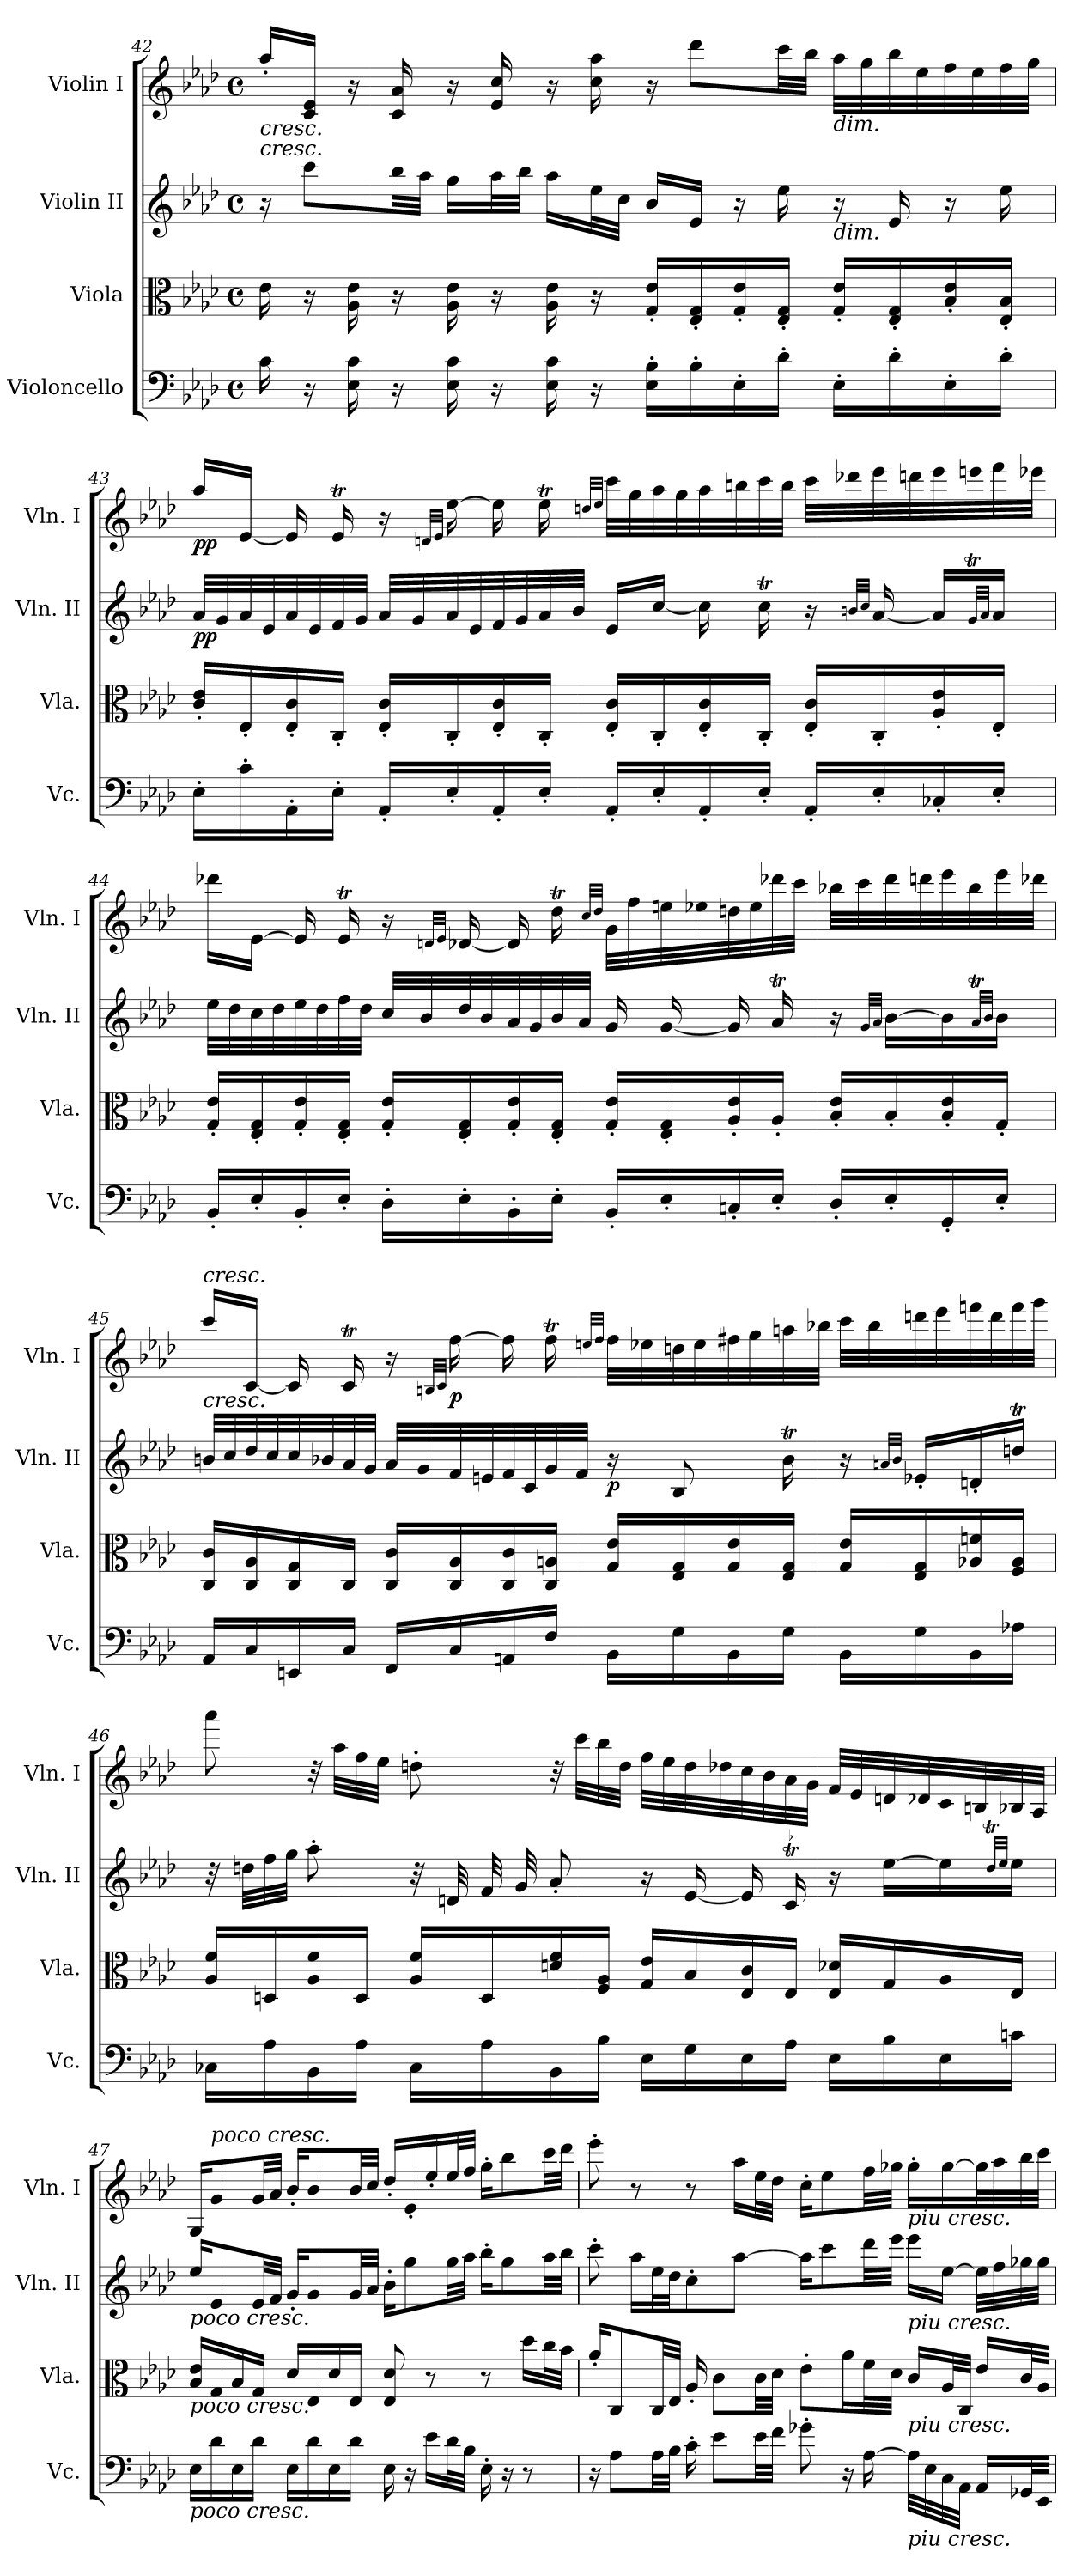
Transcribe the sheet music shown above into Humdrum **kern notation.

**kern	**kern	**kern	**dynam	**kern	**dynam
*part4	*part3	*part2	*part2	*part1	*part1
*staff4	*staff3	*staff2	*staff2	*staff1	*staff1
*I"Violoncello	*I"Viola	*I"Violin II	*	*I"Violin I	*
*I'Vc.	*I'Vla.	*I'Vln. II	*	*I'Vln. I	*
*clefF4	*clefC3	*clefG2	*	*clefG2	*
*k[b-e-a-d-]	*k[b-e-a-d-]	*k[b-e-a-d-]	*	*k[b-e-a-d-]	*
*A-:	*A-:	*A-:	*	*A-:	*
*M4/4	*M4/4	*M4/4	*	*M4/4	*
*met(c)	*met(c)	*met(c)	*	*met(c)	*
=42	=42	=42	=42	=42	=42
!	!	!LO:TX:a:i:t=cresc.	!	!	!
!	!	!LO:TX:a:i:t=cresc.	!	!	!
16c\	16e-\	16r	.	16aa-'/LL	.
16r	16r	8ccc\L	.	16c/ 16e-/JJ	.
16E-\ 16c\	16A-\ 16e-\	.	.	16r	.
16r	16r	32bb-\LL	.	16c/ 16a-/	.
.	.	32aa-\JJJ	.	.	.
16E-\ 16c\	16A-\ 16e-\	16gg\LL	.	16r	.
16r	16r	32aa-\L	.	16e-/ 16cc/	.
.	.	32bb-\JJJ	.	.	.
16E-\ 16c\	16A-\ 16e-\	16aa-\LL	.	16r	.
16r	16r	32ee-\L	.	16cc\ 16aa-\	.
.	.	32cc\JJJ	.	.	.
16E-\' 16B-\'LL	16G/' 16e-/'LL	16b-/LL	.	16r	.
16B-'\	16E-/' 16G/'	16e-/JJ	.	8ddd-\L	.
16E-'\	16G/' 16e-/'	16r	.	.	.
16d-'\JJ	16E-/' 16G/'JJ	16ee-\	.	32ccc\LL	.
.	.	.	.	32bb-\JJJ	.
!	!	!	!	!LO:TX:b:i:t=dim.	!
!	!	!LO:TX:b:i:t=dim.	!	!	!
16E-'\LL	16G/' 16e-/'LL	16r	.	32aa-\LLL	.
.	.	.	.	32gg\	.
16d-'\	16E-/' 16G/'	16e-/	.	32bb-\	.
.	.	.	.	32ee-\	.
16E-'\	16B-/' 16e-/'	16r	.	32ff\	.
.	.	.	.	32ee-\	.
16d-'\JJ	16E-/' 16B-/'JJ	16ee-\	.	32ff\	.
.	.	.	.	32gg\JJJ	.
=43	=43	=43	=43	=43	=43
!	!	!	!LO:DY:b	!	!LO:DY:b
16E-'\LL	16c/' 16e-/'LL	32a-/LLL	pp	16aa-/LL	pp
.	.	32g/	.	.	.
16c'\	16E-'/	32a-/	.	[16e-/JJ	.
.	.	32e-/	.	.	.
16AA-'\	16E-/' 16c/'	32a-/	.	16e-/]	.
.	.	32e-/	.	.	.
16E-'\JJ	16C'/JJ	32f/	.	16e-T/	.
.	.	32g/JJJ	.	.	.
16AA-'/LL	16E-/' 16c/'LL	32a-/LLL	.	16r	.
.	.	32g/	.	.	.
.	.	.	.	32qdn/LLL	.
.	.	.	.	32qe-/JJJ	.
16E-'/	16C'/	32a-/	.	[16ee-\	.
.	.	32e-/	.	.	.
16AA-'/	16E-/' 16c/'	32f/	.	16ee-\]	.
.	.	32g/	.	.	.
16E-'/JJ	16C'/JJ	32a-/	.	16ee-T\	.
.	.	32b-/JJJ	.	.	.
.	.	.	.	32qddn/LLL	.
.	.	.	.	32qee-/JJJ	.
16AA-'/LL	16E-/' 16c/'LL	16e-/LL	.	32ccc\LLL	.
.	.	.	.	32gg\	.
16E-'/	16C'/	[16cc/JJ	.	32aa-\	.
.	.	.	.	32gg\	.
16AA-'/	16E-/' 16c/'	16cc\]	.	32aa-\	.
.	.	.	.	32bbn\	.
16E-'/JJ	16C'/JJ	16cct\	.	32ccc\	.
.	.	.	.	32bb\JJJ	.
16AA-'/LL	16E-/' 16c/'LL	16r	.	32ccc\LLL	.
.	.	.	.	32ddd-X\	.
.	.	32qbn/LLL	.	.	.
.	.	32qcc/JJJ	.	.	.
16E-'/	16C'/	[16a-/	.	32eee-\	.
.	.	.	.	32dddn\	.
16C-X'/	16A-/' 16e-/'	16a-/LL]	.	32eee-\	.
.	.	.	.	32eeen\	.
.	.	32qgt/LLL	.	.	.
.	.	32qa-/JJJ	.	.	.
16E-'/JJ	16E-'/JJ	16a-/JJ	.	32fff\	.
.	.	.	.	32eee-X\JJJ	.
=44	=44	=44	=44	=44	=44
16BB-'/LL	16G/' 16e-/'LL	32ee-\LLL	.	16ddd-X\LL	.
.	.	32dd-\	.	.	.
16E-'/	16E-/' 16G/'	32cc\	.	[16e-\JJ	.
.	.	32dd-\	.	.	.
16BB-'/	16G/' 16e-/'	32ee-\	.	16e-/]	.
.	.	32dd-\	.	.	.
16E-'/JJ	16E-/' 16G/'JJ	32ff\	.	16e-T/	.
.	.	32dd-\JJJ	.	.	.
16D-'\LL	16G/' 16e-/'LL	32cc/LLL	.	16r	.
.	.	32b-/	.	.	.
.	.	.	.	32qdn/LLL	.
.	.	.	.	32qe-/JJJ	.
16E-'\	16E-/' 16G/'	32dd-/	.	[16d-X/	.
.	.	32b-/	.	.	.
16BB-'\	16G/' 16e-/'	32a-/	.	16d-/]	.
.	.	32g/	.	.	.
16E-'\JJ	16E-/' 16G/'JJ	32b-/	.	16dd-T\	.
.	.	32a-/JJJ	.	.	.
.	.	.	.	32qcc/LLL	.
.	.	.	.	32qdd-/JJJ	.
16BB-'/LL	16G/' 16e-/'LL	16g/	.	32g\LLL	.
.	.	.	.	32ff\	.
16E-'/	16E-/' 16G/'	[16g/	.	32een\	.
.	.	.	.	32ee-X\	.
16Cn'/	16A-/' 16e-/'	16g/]	.	32ddn\	.
.	.	.	.	32ee-\	.
16E-'/JJ	16A-'/JJ	16a-T/	.	32ddd-X\	.
.	.	.	.	32ccc\JJJ	.
16D-'/LL	16B-/' 16e-/'LL	16r	.	32bb-X\LLL	.
.	.	.	.	32ccc\	.
.	.	32qg/LLL	.	.	.
.	.	32qa-/JJJ	.	.	.
16E-'/	16B-'/	[16b-\LL	.	32ddd-\	.
.	.	.	.	32dddn\	.
16GG'/	16B-/' 16e-/'	16b-\]	.	32eee-\	.
.	.	.	.	32bb-\	.
.	.	32qa-T/LLL	.	.	.
.	.	32qb-/JJJ	.	.	.
16E-'/JJ	16G'/JJ	16b-\JJ	.	32eee-\	.
.	.	.	.	32ddd-X\JJJ	.
=45	=45	=45	=45	=45	=45
!	!	!	!	!LO:TX:a:i:t=cresc.	!
!	!	!LO:TX:a:i:t=cresc.	!	!	!
16AA-/LL	16C/ 16c/LL	32bn/LLL	.	16ccc/LL	.
.	.	32cc/	.	.	.
16C/	16C/ 16A-/	32dd-/	.	[16c/JJ	.
.	.	32cc/	.	.	.
16EEn/	16C/ 16G/	32cc/	.	16c/]	.
.	.	32b-X/	.	.	.
16C/JJ	16C/JJ	32a-/	.	16ct/	.
.	.	32g/JJJ	.	.	.
16FF/LL	16C/ 16c/LL	32a-/LLL	.	16r	.
.	.	32g/	.	.	.
.	.	.	.	32qBn/LLL	.
.	.	.	.	32qc/JJJ	.
!	!	!	!	!	!LO:DY:b
16C/	16C/ 16A-/	32f/	.	[16ff\	p
.	.	32en/	.	.	.
16AAn/	16C/ 16c/	32f/	.	16ff\]	.
.	.	32c/	.	.	.
16F/JJ	16C/ 16An/JJ	32g/	.	16ffT\	.
.	.	32f/JJJ	.	.	.
.	.	.	.	32qeen/LLL	.
.	.	.	.	32qff/JJJ	.
!	!	!	!LO:DY:b	!	!
16BB-\LL	16G/ 16e-/LL	16r	p	32ff\LLL	.
.	.	.	.	32ee-X\	.
16G\	16E-/ 16G/	8B-/	.	32ddn\	.
.	.	.	.	32ee-\	.
16BB-\	16G/ 16e-/	.	.	32ff#X\	.
.	.	.	.	32gg\	.
16G\JJ	16E-/ 16G/JJ	16b-T\	.	32aan\	.
.	.	.	.	32bb-X\JJJ	.
16BB-\LL	16G/ 16e-/LL	16r	.	32ccc\LLL	.
.	.	.	.	32bb-\	.
.	.	32qan/LLL	.	.	.
.	.	32qb-/JJJ	.	.	.
16G\	16E-/ 16G/	16e-X'/LL	.	32dddn\	.
.	.	.	.	32eee-\	.
16BB-\	16A-X/ 16fn/	16dn'/	.	32fffn\	.
.	.	.	.	32ddd\	.
16A-X\JJ	16F/ 16A-/JJ	16ddnt/JJ	.	32fff\	.
.	.	.	.	32ggg\JJJ	.
=46	=46	=46	=46	=46	=46
16C-X\LL	16A-/ 16f/LL	32r	.	8aaa-\	.
.	.	32ddn\LLL	.	.	.
16A-\	16Dn/	32ff\	.	.	.
.	.	32gg\JJJ	.	.	.
16BB-\	16A-/ 16f/	8aa-'\	.	32r	.
.	.	.	.	32aa-\LLL	.
16A-\JJ	16D/JJ	.	.	32ff\	.
.	.	.	.	32ee-\JJJ	.
16C-\LL	16A-/ 16f/LL	32r	.	8ddn'\	.
.	.	32dn/	.	.	.
16A-\	16D/	32f/	.	.	.
.	.	32g/	.	.	.
16BB-\	16dn/ 16f/	8a-'/	.	32r	.
.	.	.	.	32ccc\LLL	.
16B-\JJ	16F/ 16A-/JJ	.	.	32bb-\	.
.	.	.	.	32dd\JJJ	.
16E-\LL	16G/ 16e-/LL	16r	.	32ff\LLL	.
.	.	.	.	32ee-\	.
16G\	16B-/	[16e-/	.	32dd\	.
.	.	.	.	32dd-X\	.
16E-\	16E-/ 16c/	16e-/]	.	32cc\	.
.	.	.	.	32b-\	.
16A-\JJ	16E-/JJ	16ct/	.	32a-\	.
.	.	.	.	32g\JJJ	.
16E-\LL	16E-/ 16d-X/LL	16r	.	32f/LLL	.
.	.	.	.	32e-/	.
16B-\	16G/	[16ee-\LL	.	32dn/	.
.	.	.	.	32d-X/	.
16E-\	16A-/	16ee-\]	.	32c/	.
.	.	.	.	32Bn/	.
.	.	32qddt/LLL	.	.	.
.	.	32qee-/JJJ	.	.	.
16cn\JJ	16E-/JJ	16ee-\JJ	.	32B-X/	.
.	.	.	.	32A-/JJJ	.
=47	=47	=47	=47	=47	=47
!	!	!LO:TX:b:i:t=poco cresc.	!	!	!
!	!LO:TX:b:i:t=poco cresc.	!	!	!	!
!LO:TX:b:i:t=poco cresc.	!	!	!	!	!
16E-\LL	16B-/ 16e-/LL	16ee-/KL	.	16G/KL	.
!	!	!	!	!LO:TX:a:i:t=poco cresc.	!
16d-\	16G/	8e-/	.	8g/	.
16E-\	16B-/	.	.	.	.
16d-\JJ	16G/JJ	32e-/LL	.	32g/LL	.
.	.	32f/JJJ	.	32a-/JJJ	.
16E-\LL	16d-/LL	16g'/KL	.	16b-'/KL	.
16d-\	16E-/	8g/	.	8b-/	.
16E-\	16d-/	.	.	.	.
16d-\JJ	16E-/JJ	32g/LL	.	32b-/LL	.
.	.	32a-/JJJ	.	32cc/JJJ	.
16E-\	8E-/ 8d-/	16b-'\KL	.	16dd-'/LL	.
16r	.	8gg\	.	16e-'/	.
16e-\LL	8r	.	.	16ee-'/	.
32d-\L	.	32gg\LL	.	32ee-/L	.
32B-\JJJ	.	32aa-\JJJ	.	32ff/JJJ	.
16E-'\	8r	16bb-'\KL	.	16gg'\KL	.
16r	.	8gg\	.	8bb-\	.
8r	16dd-\LL	.	.	.	.
.	32cc\L	32aa-\LL	.	32ccc\LL	.
.	32b-\JJJ	32bb-\JJJ	.	32ddd-\JJJ	.
=48	=48	=48	=48	=48	=48
16r	16a-'/KL	8ccc'\	.	8eee-'\	.
8A-\L	8C/	.	.	.	.
.	.	16aa-\LL	.	8r	.
32A-\LL	32C/LL	32ee-\L	.	.	.
32B-\JJJ	32E-/JJJ	32dd-\JJ	.	.	.
16c'\	16A-'/	8cc'\	.	8r	.
8e-\L	8c\L	.	.	.	.
.	.	[8aa-\J	.	16aa-\LL	.
32e-\LL	32c\LL	.	.	32ee-\L	.
32f\JJJ	32d-\JJJ	.	.	32dd-\JJJ	.
8g-X'\	8e-'\L	16aa-\KL]	.	16cc'\KL	.
.	.	8ccc\	.	8ee-\	.
16r	16a-\L	.	.	.	.
[16A-\	32f\L	32ddd-\LL	.	32ff\LL	.
.	32d-\JJJ	32eee-\JJJ	.	32gg-X\JJJ	.
!	!	!	!	!LO:TX:b:i:t=piu cresc.	!
!	!	!LO:TX:b:i:t=piu cresc.	!	!	!
!	!LO:TX:b:i:t=piu cresc.	!	!	!	!
!LO:TX:b:i:t=piu cresc.	!	!	!	!	!
32A-\LLL]	16c/LL	16eee-\LL	.	16gg-'\LL	.
32E-\	.	.	.	.	.
32C\	32A-/L	[16ee-\JJ	.	[16gg-\	.
32AA-\JJJ	32C/JJJ	.	.	.	.
16AA-/LL	16e-/LL	32ee-\LLL]	.	32gg-\L]	.
.	.	32ff\	.	32aa-\	.
32GG-X/L	32c/L	32gg-X\	.	32bb-\	.
32EE-/JJJ	32A-/JJJ	32gg-\JJJ	.	32ccc\JJJ	.
=	=	=	=	=	=
*-	*-	*-	*-	*-	*-
